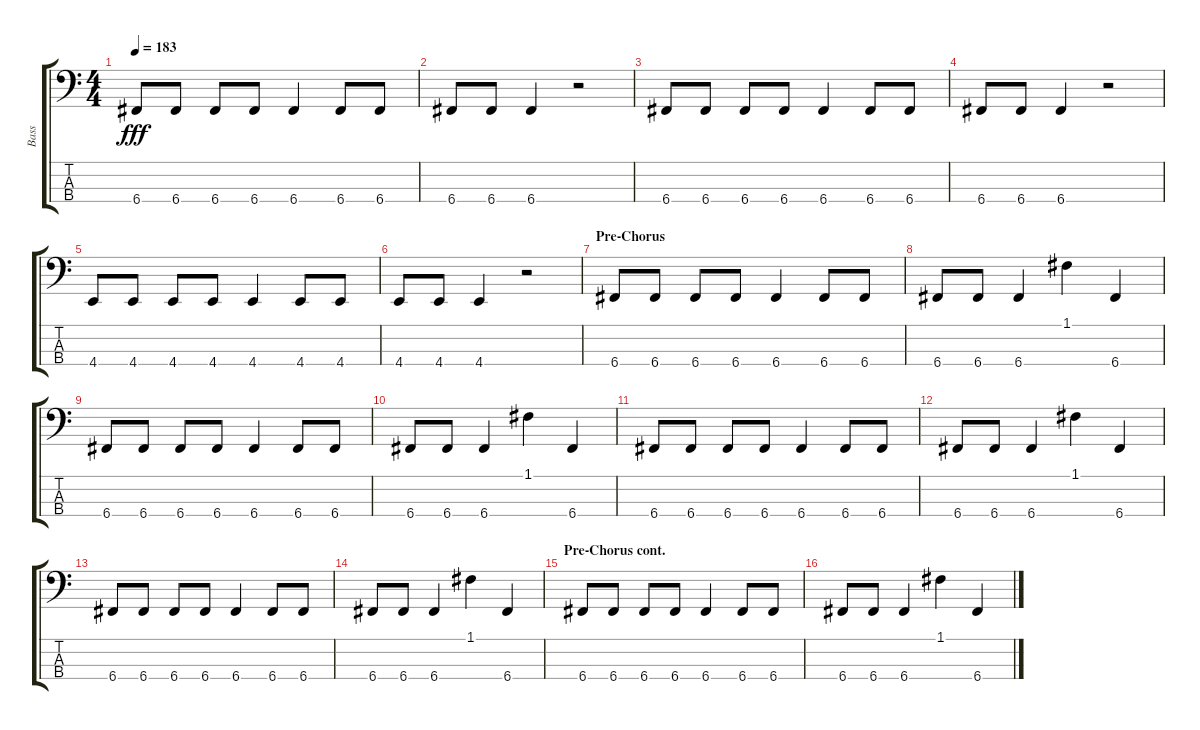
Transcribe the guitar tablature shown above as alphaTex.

\track ("Bass" "Bass") {instrument electricbassfinger}
\staff {score tabs}
\tuning (F2 C2 G1 C1) {hide}
\ts (4 4)
\tempo 183
\clef f4
\ks aminor
6.4.8{dy fff} 6.4.8 6.4.8 6.4.8 6.4.4 6.4.8 6.4.8 |
6.4.8 6.4.8 6.4.4 r.2 |
6.4.8 6.4.8 6.4.8 6.4.8 6.4.4 6.4.8 6.4.8 |
6.4.8 6.4.8 6.4.4 r.2 |
4.4.8 4.4.8 4.4.8 4.4.8 4.4.4 4.4.8 4.4.8 |
4.4.8 4.4.8 4.4.4 r.2 |
\section ("" "Pre-Chorus")
6.4.8 6.4.8 6.4.8 6.4.8 6.4.4 6.4.8 6.4.8 |
6.4.8 6.4.8 6.4.4 1.1.4 6.4.4 |
6.4.8 6.4.8 6.4.8 6.4.8 6.4.4 6.4.8 6.4.8 |
6.4.8 6.4.8 6.4.4 1.1.4 6.4.4 |
6.4.8 6.4.8 6.4.8 6.4.8 6.4.4 6.4.8 6.4.8 |
6.4.8 6.4.8 6.4.4 1.1.4 6.4.4 |
6.4.8 6.4.8 6.4.8 6.4.8 6.4.4 6.4.8 6.4.8 |
6.4.8 6.4.8 6.4.4 1.1.4 6.4.4 |
\section ("" "Pre-Chorus cont.")
6.4.8 6.4.8 6.4.8 6.4.8 6.4.4 6.4.8 6.4.8 |
6.4.8 6.4.8 6.4.4 1.1.4 6.4.4
